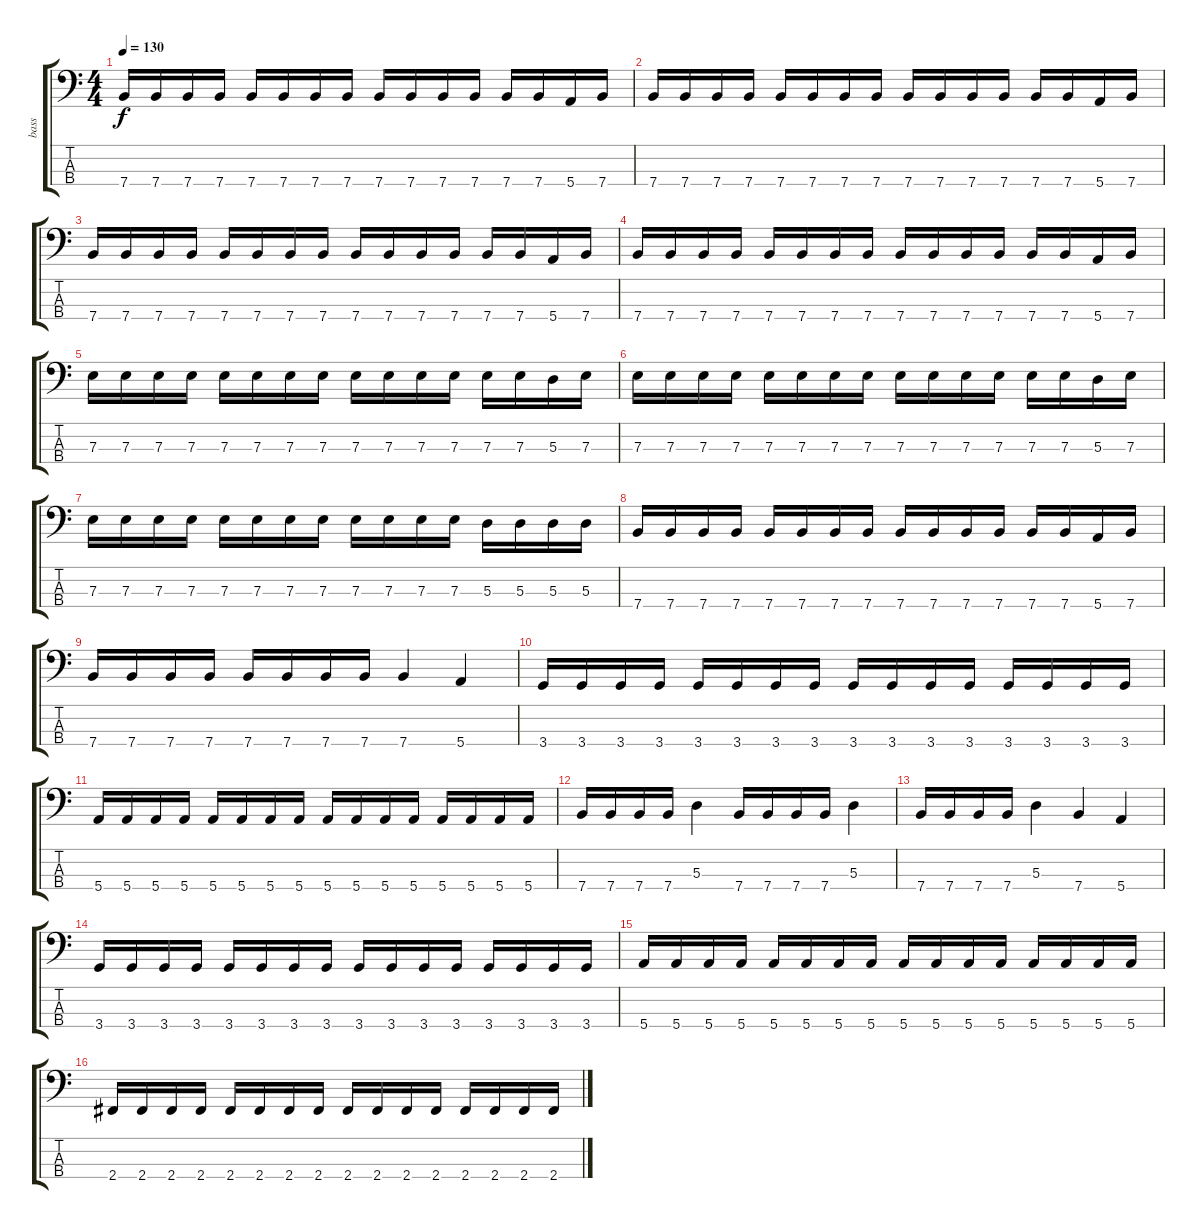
\track ("bass" "bass") {instrument electricbasspick}
\staff {score tabs}
\tuning (G2 D2 A1 E1) {hide}
\ts (4 4)
\tempo 130
\clef f4
\ks c
7.4.16{dy f} 7.4.16 7.4.16 7.4.16 7.4.16 7.4.16 7.4.16 7.4.16 7.4.16 7.4.16 7.4.16 7.4.16 7.4.16 7.4.16 5.4.16 7.4.16 |
7.4.16 7.4.16 7.4.16 7.4.16 7.4.16 7.4.16 7.4.16 7.4.16 7.4.16 7.4.16 7.4.16 7.4.16 7.4.16 7.4.16 5.4.16 7.4.16 |
7.4.16 7.4.16 7.4.16 7.4.16 7.4.16 7.4.16 7.4.16 7.4.16 7.4.16 7.4.16 7.4.16 7.4.16 7.4.16 7.4.16 5.4.16 7.4.16 |
7.4.16 7.4.16 7.4.16 7.4.16 7.4.16 7.4.16 7.4.16 7.4.16 7.4.16 7.4.16 7.4.16 7.4.16 7.4.16 7.4.16 5.4.16 7.4.16 |
7.3.16 7.3.16 7.3.16 7.3.16 7.3.16 7.3.16 7.3.16 7.3.16 7.3.16 7.3.16 7.3.16 7.3.16 7.3.16 7.3.16 5.3.16 7.3.16 |
7.3.16 7.3.16 7.3.16 7.3.16 7.3.16 7.3.16 7.3.16 7.3.16 7.3.16 7.3.16 7.3.16 7.3.16 7.3.16 7.3.16 5.3.16 7.3.16 |
7.3.16 7.3.16 7.3.16 7.3.16 7.3.16 7.3.16 7.3.16 7.3.16 7.3.16 7.3.16 7.3.16 7.3.16 5.3.16 5.3.16 5.3.16 5.3.16 |
7.4.16 7.4.16 7.4.16 7.4.16 7.4.16 7.4.16 7.4.16 7.4.16 7.4.16 7.4.16 7.4.16 7.4.16 7.4.16 7.4.16 5.4.16 7.4.16 |
7.4.16 7.4.16 7.4.16 7.4.16 7.4.16 7.4.16 7.4.16 7.4.16 7.4.4 5.4.4 |
3.4.16 3.4.16 3.4.16 3.4.16 3.4.16 3.4.16 3.4.16 3.4.16 3.4.16 3.4.16 3.4.16 3.4.16 3.4.16 3.4.16 3.4.16 3.4.16 |
5.4.16 5.4.16 5.4.16 5.4.16 5.4.16 5.4.16 5.4.16 5.4.16 5.4.16 5.4.16 5.4.16 5.4.16 5.4.16 5.4.16 5.4.16 5.4.16 |
7.4.16 7.4.16 7.4.16 7.4.16 5.3.4 7.4.16 7.4.16 7.4.16 7.4.16 5.3.4 |
7.4.16 7.4.16 7.4.16 7.4.16 5.3.4 7.4.4 5.4.4 |
3.4.16 3.4.16 3.4.16 3.4.16 3.4.16 3.4.16 3.4.16 3.4.16 3.4.16 3.4.16 3.4.16 3.4.16 3.4.16 3.4.16 3.4.16 3.4.16 |
5.4.16 5.4.16 5.4.16 5.4.16 5.4.16 5.4.16 5.4.16 5.4.16 5.4.16 5.4.16 5.4.16 5.4.16 5.4.16 5.4.16 5.4.16 5.4.16 |
2.4.16 2.4.16 2.4.16 2.4.16 2.4.16 2.4.16 2.4.16 2.4.16 2.4.16 2.4.16 2.4.16 2.4.16 2.4.16 2.4.16 2.4.16 2.4.16
